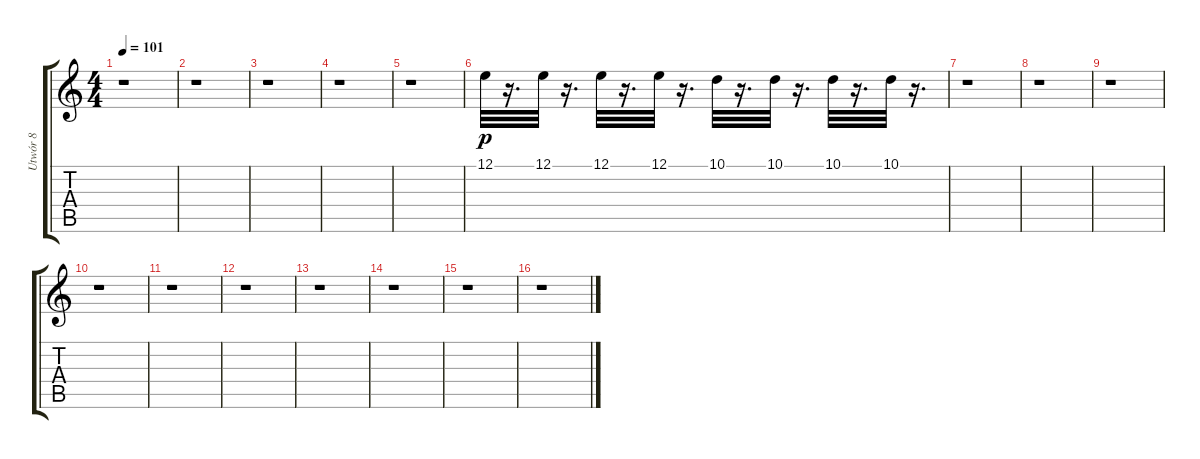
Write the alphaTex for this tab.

\track ("Utwór 8" "Utwór 8") {instrument orchestrahit}
\staff {score tabs}
\tuning (E4 B3 G3 D3 A2 E2) {hide}
\ts (4 4)
\tempo 101
\clef g2
\ks c
r.1{dy p} |
r.1 |
r.1 |
r.1 |
r.1 |
12.1.32 r.16{d} 12.1.32 r.16{d} 12.1.32 r.16{d} 12.1.32 r.16{d} 10.1.32 r.16{d} 10.1.32 r.16{d} 10.1.32 r.16{d} 10.1.32 r.16{d} |
r.1 |
r.1 |
r.1 |
r.1 |
r.1 |
r.1 |
r.1 |
r.1 |
r.1 |
r.1
